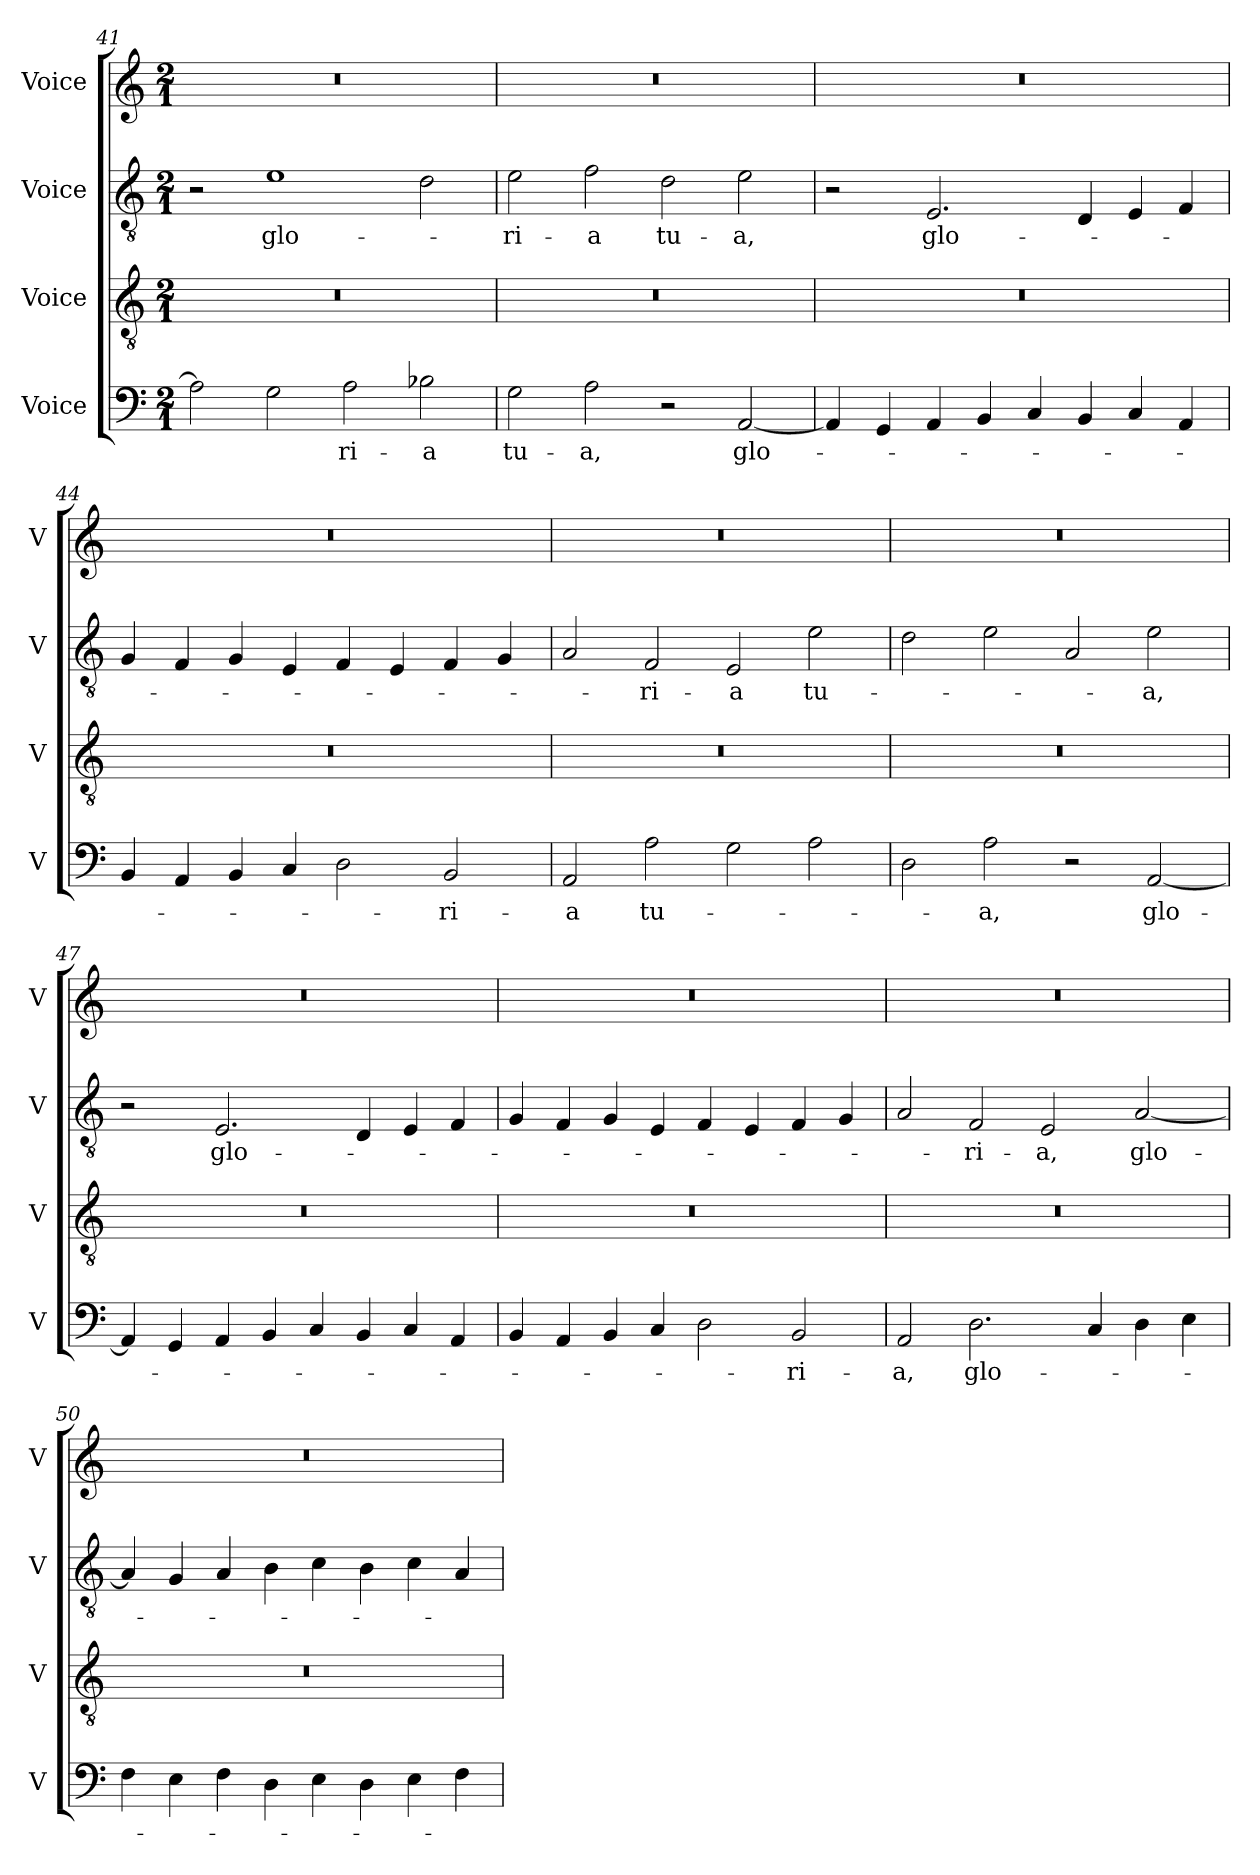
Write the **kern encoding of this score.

**kern	**text	**kern	**kern	**text	**kern
*part4	*part4	*part3	*part2	*part2	*part1
*staff4	*staff4	*staff3	*staff2	*staff2	*staff1
*I"Voice	*	*I"Voice	*I"Voice	*	*I"Voice
*I'V	*	*I'V	*I'V	*	*I'V
*clefF4	*	*clefGv2	*clefGv2	*	*clefG2
*k[]	*	*k[]	*k[]	*	*k[]
*M2/1	*	*M2/1	*M2/1	*	*M2/1
=41	=41	=41	=41	=41	=41
2A\]	.	0r	2r	.	0r
!	!	!	!	!LO:LY:b	!
2G\	.	.	1e	glo-	.
!	!LO:LY:b	!	!	!	!
2A\	-ri-	.	.	.	.
!	!LO:LY:b	!	!	!	!
2B-X\	-a	.	2d\	.	.
!!LO:LB:g=z
=42	=42	=42	=42	=42	=42
!	!LO:LY:b	!	!	!LO:LY:b	!
2G\	tu-	0r	2e\	-ri-	0r
!	!LO:LY:b	!	!	!LO:LY:b	!
2A\	-a,	.	2f\	-a	.
!	!	!	!	!LO:LY:b	!
2r	.	.	2d\	tu-	.
!	!LO:LY:b	!	!	!LO:LY:b	!
[2AA/	glo-	.	2e\	-a,	.
=43	=43	=43	=43	=43	=43
4AA/]	.	0r	2r	.	0r
4GG/	.	.	.	.	.
!	!	!	!	!LO:LY:b	!
4AA/	.	.	2.E/	glo-	.
4BB/	.	.	.	.	.
4C/	.	.	.	.	.
4BB/	.	.	4D/	.	.
4C/	.	.	4E/	.	.
4AA/	.	.	4F/	.	.
=44	=44	=44	=44	=44	=44
4BB/	.	0r	4G/	.	0r
4AA/	.	.	4F/	.	.
4BB/	.	.	4G/	.	.
4C/	.	.	4E/	.	.
2D\	.	.	4F/	.	.
.	.	.	4E/	.	.
!	!LO:LY:b	!	!	!	!
2BB/	-ri-	.	4F/	.	.
.	.	.	4G/	.	.
!!LO:LB:g=z
=45	=45	=45	=45	=45	=45
!	!LO:LY:b	!	!	!	!
2AA/	-a	0r	2A/	.	0r
!	!LO:LY:b	!	!	!LO:LY:b	!
2A\	tu-	.	2F/	-ri-	.
!	!	!	!	!LO:LY:b	!
2G\	.	.	2E/	-a	.
!	!	!	!	!LO:LY:b	!
2A\	.	.	2e\	tu-	.
=46	=46	=46	=46	=46	=46
2D\	.	0r	2d\	.	0r
!	!LO:LY:b	!	!	!	!
2A\	-a,	.	2e\	.	.
2r	.	.	2A/	.	.
!	!LO:LY:b	!	!	!LO:LY:b	!
[2AA/	glo-	.	2e\	-a,	.
=47	=47	=47	=47	=47	=47
4AA/]	.	0r	2r	.	0r
4GG/	.	.	.	.	.
!	!	!	!	!LO:LY:b	!
4AA/	.	.	2.E/	glo-	.
4BB/	.	.	.	.	.
4C/	.	.	.	.	.
4BB/	.	.	4D/	.	.
4C/	.	.	4E/	.	.
4AA/	.	.	4F/	.	.
!!LO:PB:g=z
=48	=48	=48	=48	=48	=48
4BB/	.	0r	4G/	.	0r
4AA/	.	.	4F/	.	.
4BB/	.	.	4G/	.	.
4C/	.	.	4E/	.	.
2D\	.	.	4F/	.	.
.	.	.	4E/	.	.
!	!LO:LY:b	!	!	!	!
2BB/	-ri-	.	4F/	.	.
.	.	.	4G/	.	.
=49	=49	=49	=49	=49	=49
!	!LO:LY:b	!	!	!	!
2AA/	-a,	0r	2A/	.	0r
!	!LO:LY:b	!	!	!LO:LY:b	!
2.D\	glo-	.	2F/	-ri-	.
!	!	!	!	!LO:LY:b	!
.	.	.	2E/	-a,	.
4C/	.	.	.	.	.
!	!	!	!	!LO:LY:b	!
4D\	.	.	[2A/	glo-	.
4E\	.	.	.	.	.
=50	=50	=50	=50	=50	=50
4F\	.	0r	4A/]	.	0r
4E\	.	.	4G/	.	.
4F\	.	.	4A/	.	.
4D\	.	.	4B\	.	.
4E\	.	.	4c\	.	.
4D\	.	.	4B\	.	.
4E\	.	.	4c\	.	.
4F\	.	.	4A/	.	.
=	=	=	=	=	=
*-	*-	*-	*-	*-	*-
